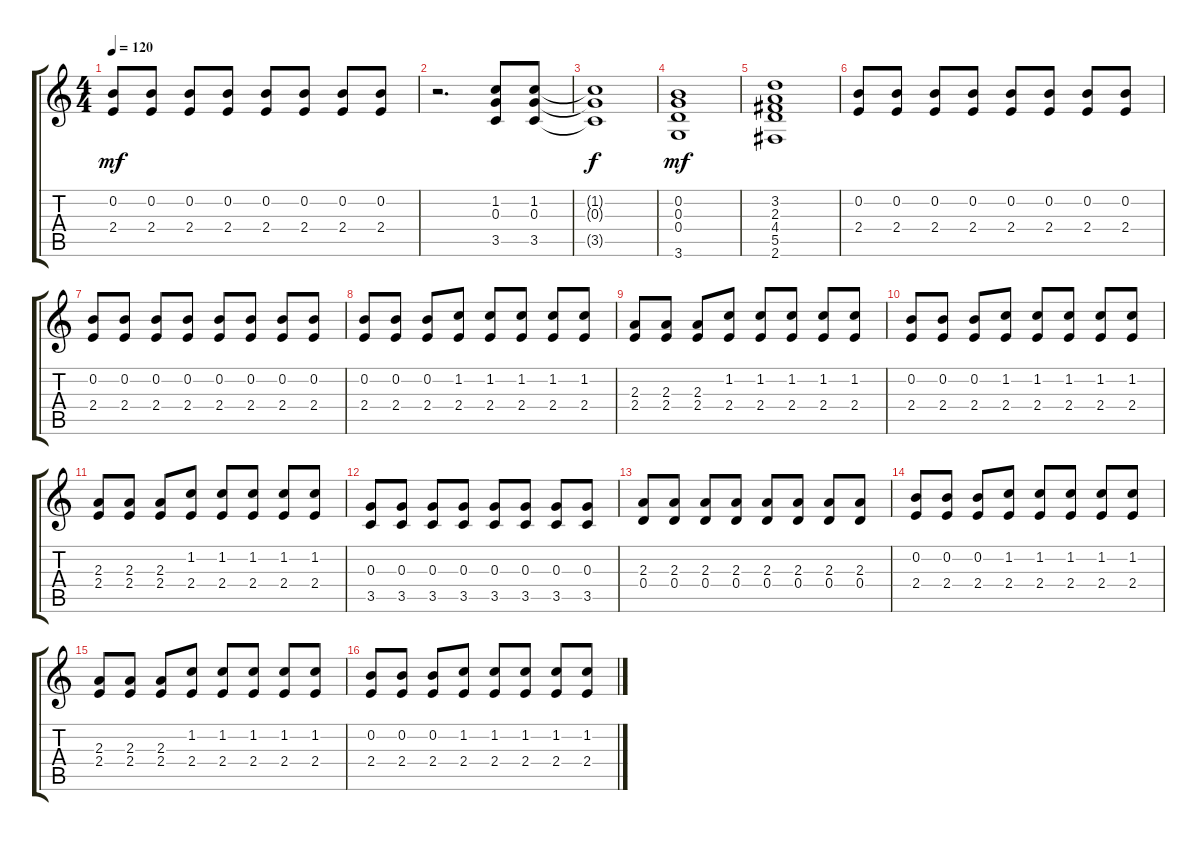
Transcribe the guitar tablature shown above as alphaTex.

\track "" {instrument distortionguitar}
\staff {score tabs}
\tuning (E4 B3 G3 D3 A2 E2) {hide}
\ts (4 4)
\tempo 120
\clef g2
\ks c
(0.2 2.4).8{dy mf instrument distortionguitar} (0.2 2.4).8 (0.2 2.4).8 (0.2 2.4).8 (0.2 2.4).8 (0.2 2.4).8 (0.2 2.4).8 (0.2 2.4).8 |
r.2{d} (1.2 0.3 3.5).8 (1.2 0.3 3.5).8 |
(1.2{t} 0.3{t} 3.5{t}).1{dy f} |
(0.2 0.3 0.4 3.6).1{dy mf} |
(3.2 2.3 4.4 5.5 2.6).1 |
(0.2 2.4).8 (0.2 2.4).8 (0.2 2.4).8 (0.2 2.4).8 (0.2 2.4).8 (0.2 2.4).8 (0.2 2.4).8 (0.2 2.4).8 |
(0.2 2.4).8 (0.2 2.4).8 (0.2 2.4).8 (0.2 2.4).8 (0.2 2.4).8 (0.2 2.4).8 (0.2 2.4).8 (0.2 2.4).8 |
(0.2 2.4).8 (0.2 2.4).8 (0.2 2.4).8 (1.2 2.4).8 (1.2 2.4).8 (1.2 2.4).8 (1.2 2.4).8 (1.2 2.4).8 |
(2.3 2.4).8 (2.3 2.4).8 (2.3 2.4).8 (1.2 2.4).8 (1.2 2.4).8 (1.2 2.4).8 (1.2 2.4).8 (1.2 2.4).8 |
(0.2 2.4).8 (0.2 2.4).8 (0.2 2.4).8 (1.2 2.4).8 (1.2 2.4).8 (1.2 2.4).8 (1.2 2.4).8 (1.2 2.4).8 |
(2.3 2.4).8 (2.3 2.4).8 (2.3 2.4).8 (1.2 2.4).8 (1.2 2.4).8 (1.2 2.4).8 (1.2 2.4).8 (1.2 2.4).8 |
(0.3 3.5).8 (0.3 3.5).8 (0.3 3.5).8 (0.3 3.5).8 (0.3 3.5).8 (0.3 3.5).8 (0.3 3.5).8 (0.3 3.5).8 |
(2.3 0.4).8 (2.3 0.4).8 (2.3 0.4).8 (2.3 0.4).8 (2.3 0.4).8 (2.3 0.4).8 (2.3 0.4).8 (2.3 0.4).8 |
(0.2 2.4).8 (0.2 2.4).8 (0.2 2.4).8 (1.2 2.4).8 (1.2 2.4).8 (1.2 2.4).8 (1.2 2.4).8 (1.2 2.4).8 |
(2.3 2.4).8 (2.3 2.4).8 (2.3 2.4).8 (1.2 2.4).8 (1.2 2.4).8 (1.2 2.4).8 (1.2 2.4).8 (1.2 2.4).8 |
(0.2 2.4).8 (0.2 2.4).8 (0.2 2.4).8 (1.2 2.4).8 (1.2 2.4).8 (1.2 2.4).8 (1.2 2.4).8 (1.2 2.4).8
